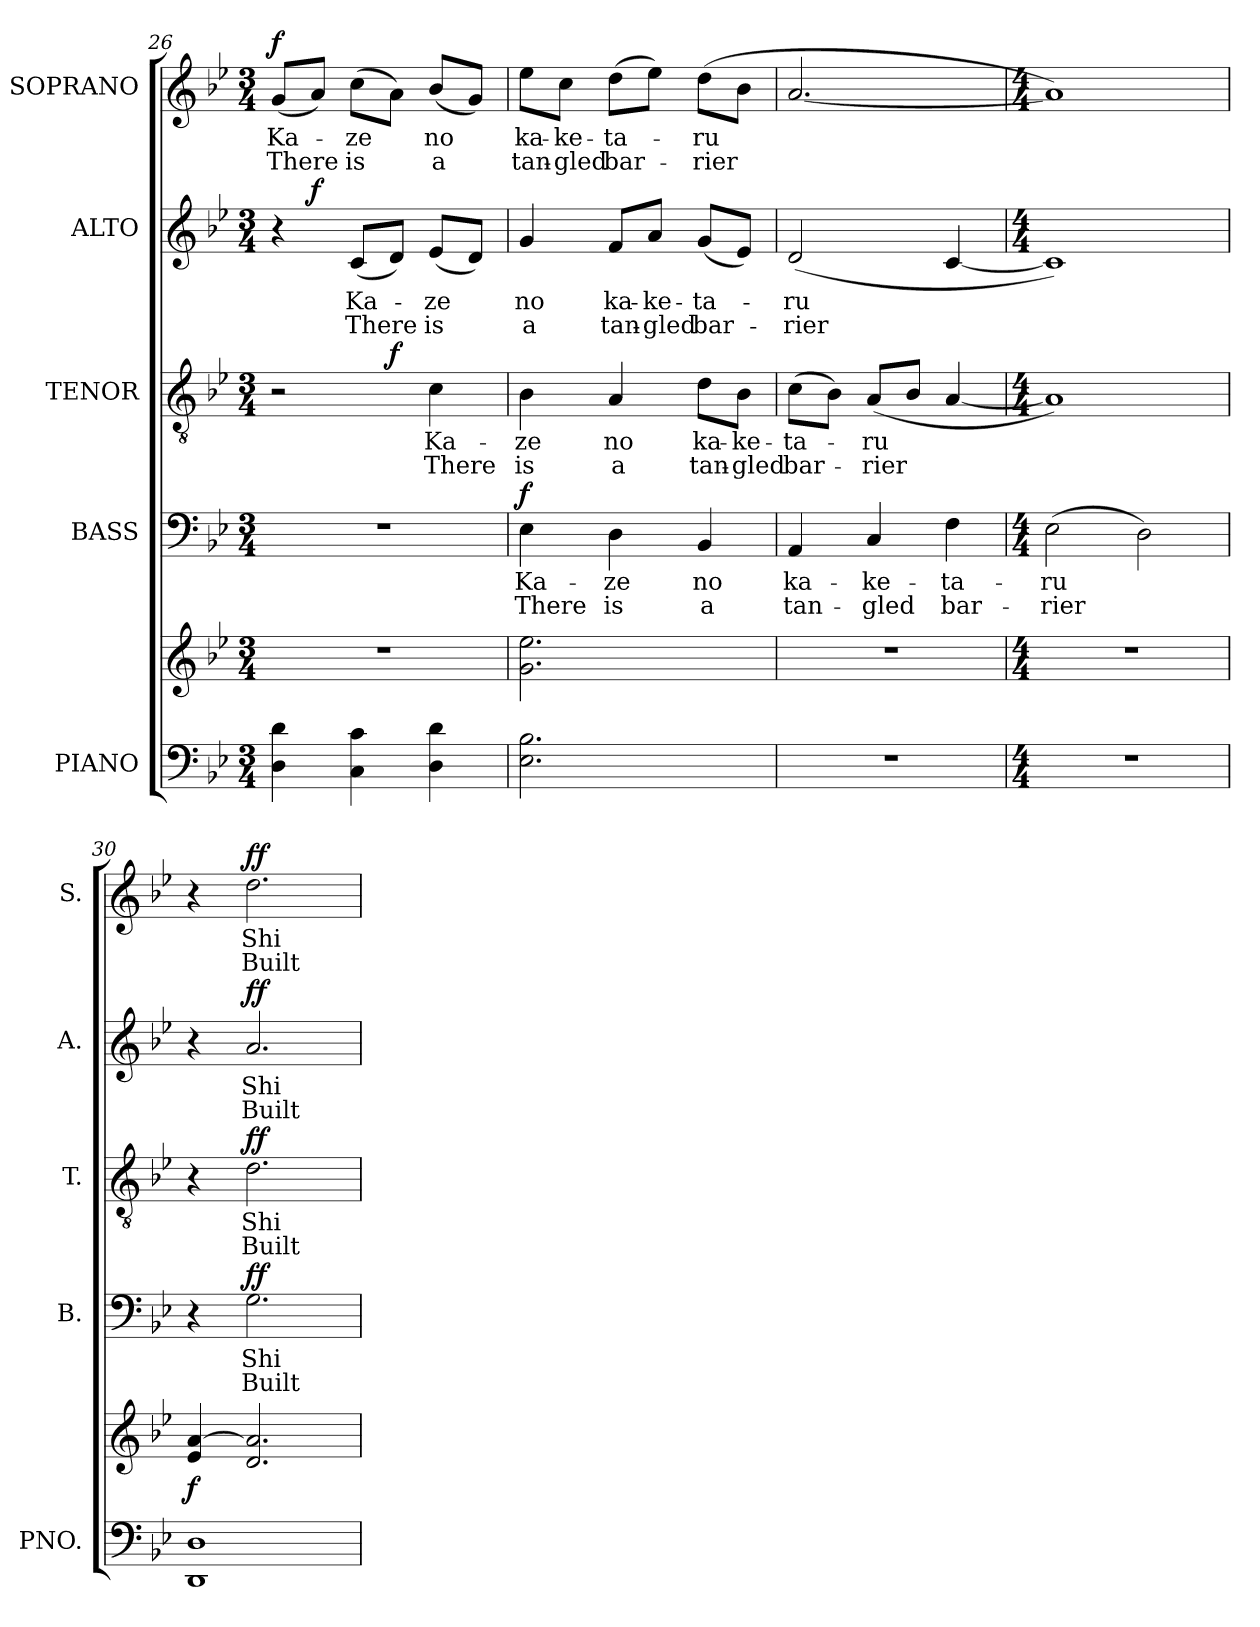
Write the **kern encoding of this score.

**kern	**kern	**dynam	**kern	**text	**text	**dynam	**kern	**text	**text	**dynam	**kern	**text	**text	**dynam	**kern	**text	**text	**dynam
*part5	*part5	*part5	*part4	*part4	*part4	*part4	*part3	*part3	*part3	*part3	*part2	*part2	*part2	*part2	*part1	*part1	*part1	*part1
*staff6	*staff5	*staff5/6	*staff4	*staff4	*staff4	*staff4	*staff3	*staff3	*staff3	*staff3	*staff2	*staff2	*staff2	*staff2	*staff1	*staff1	*staff1	*staff1
*I"PIANO	*	*	*I"BASS	*	*	*	*I"TENOR	*	*	*	*I"ALTO	*	*	*	*I"SOPRANO	*	*	*
*I'PNO.	*	*	*I'B.	*	*	*	*I'T.	*	*	*	*I'A.	*	*	*	*I'S.	*	*	*
*clefF4	*clefG2	*	*clefF4	*	*	*	*clefGv2	*	*	*	*clefG2	*	*	*	*clefG2	*	*	*
*	*	*	*	*	*	*	*ITrd7c12	*	*	*	*	*	*	*	*	*	*	*
*k[b-e-]	*k[b-e-]	*	*k[b-e-]	*	*	*	*k[b-e-]	*	*	*	*k[b-e-]	*	*	*	*k[b-e-]	*	*	*
*g:	*g:	*	*g:	*	*	*	*g:	*	*	*	*g:	*	*	*	*g:	*	*	*
*M3/4	*M3/4	*	*M3/4	*	*	*	*M3/4	*	*	*	*M3/4	*	*	*	*M3/4	*	*	*
=26	=26	=26	=26	=26	=26	=26	=26	=26	=26	=26	=26	=26	=26	=26	=26	=26	=26	=26
!	!LO:N:vis=1	!	!LO:N:vis=1	!	!	!	!	!	!	!	!	!	!	!	!	!	!	!
!	!	!	!	!	!	!	!	!	!	!	!	!	!	!	!	!LO:LY:b:color=#000000	!LO:LY:b:color=#000000	!
*	*	*	*	*	*	*	*^	*	*	*	*^	*	*	*	*	*	*	*
4Di\ 4di	2.r	.	2.r	.	.	.	2r	4.ryy	.	.	.	4r	8ryy	.	.	.	(8gi/L	Ka-	There	f
.	.	.	.	.	.	.	.	.	.	.	.	.	2ryy	.	.	f	8ai/J)	.	.	.
!	!	!	!	!	!	!	!	!	!	!	!	!	!	!LO:LY:b:color=#000000	!LO:LY:b:color=#000000	!	!	!	!	!
!	!	!	!	!	!	!	!	!	!	!	!	!	!	!	!	!	!	!LO:LY:b:color=#000000	!LO:LY:b:color=#000000	!
4Ci\ 4ci	.	.	.	.	.	.	.	.	.	.	.	(8ci/L	.	Ka-	There	.	(8cci\L	-ze	is	.
.	.	.	.	.	.	.	.	4.ryy	.	.	f	8di/J)	.	.	.	.	8ai\J)	.	.	.
!	!	!	!	!	!	!	!	!	!LO:LY:b:color=#000000	!LO:LY:b:color=#000000	!	!	!	!	!	!	!	!	!	!
!	!	!	!	!	!	!	!	!	!	!	!	!	!	!LO:LY:b:color=#000000	!LO:LY:b:color=#000000	!	!	!	!	!
!	!	!	!	!	!	!	!	!	!	!	!	!	!	!	!	!	!	!LO:LY:b:color=#000000	!LO:LY:b:color=#000000	!
4Di\ 4di	.	.	.	.	.	.	4Ci\	.	Ka-	There	.	(8e-i/L	.	-ze	is	.	(8b-i/L	no	a	.
.	.	.	.	.	.	.	.	.	.	.	.	8di/J)	8ryy	.	.	.	8gi/J)	.	.	.
*	*	*	*	*	*	*	*v	*v	*	*	*	*	*	*	*	*	*	*	*	*
*	*	*	*	*	*	*	*	*	*	*	*v	*v	*	*	*	*	*	*	*
=27	=27	=27	=27	=27	=27	=27	=27	=27	=27	=27	=27	=27	=27	=27	=27	=27	=27	=27
*	*	*	*	*	*	*	*^	*	*	*	*^	*	*	*	*	*	*	*
!	!	!	!	!LO:LY:b:color=#000000	!LO:LY:b:color=#000000	!	!	!	!	!	!	!	!	!	!	!	!	!	!	!
*	*	*	*	*	*	*	*v	*v	*	*	*	*	*	*	*	*	*	*	*	*
*	*	*	*	*	*	*	*	*	*	*	*v	*v	*	*	*	*	*	*	*
*	*	*	*	*	*	*	*^	*	*	*	*^	*	*	*	*	*	*	*
!	!	!	!	!	!	!	!	!	!LO:LY:b:color=#000000	!LO:LY:b:color=#000000	!	!	!	!	!	!	!	!	!	!
*	*	*	*	*	*	*	*v	*v	*	*	*	*	*	*	*	*	*	*	*	*
*	*	*	*	*	*	*	*	*	*	*	*v	*v	*	*	*	*	*	*	*
*	*	*	*	*	*	*	*^	*	*	*	*^	*	*	*	*	*	*	*
!	!	!	!	!	!	!	!	!	!	!	!	!	!	!LO:LY:b:color=#000000	!LO:LY:b:color=#000000	!	!	!	!	!
*	*	*	*	*	*	*	*v	*v	*	*	*	*	*	*	*	*	*	*	*	*
*	*	*	*	*	*	*	*	*	*	*	*v	*v	*	*	*	*	*	*	*
*	*	*	*	*	*	*	*^	*	*	*	*^	*	*	*	*	*	*	*
!	!	!	!	!	!	!	!	!	!	!	!	!	!	!	!	!	!	!LO:LY:b:color=#000000	!LO:LY:b:color=#000000	!
*	*	*	*	*	*	*	*v	*v	*	*	*	*	*	*	*	*	*	*	*	*
*	*	*	*	*	*	*	*	*	*	*	*v	*v	*	*	*	*	*	*	*
2.E-i\ 2.B-i	2.gi\ 2.ee-i	.	4E-i\	Ka-	There	f	4BB-i\	-ze	is	.	4gi/	no	a	.	8ee-i\L	ka-	tan-	.
!	!	!	!	!	!	!	!	!	!	!	!	!	!	!	!	!LO:LY:b:color=#000000	!LO:LY:b:color=#000000	!
.	.	.	.	.	.	.	.	.	.	.	.	.	.	.	8cci\J	-ke-	-gled	.
!	!	!	!	!LO:LY:b:color=#000000	!LO:LY:b:color=#000000	!	!	!	!	!	!	!	!	!	!	!	!	!
!	!	!	!	!	!	!	!	!LO:LY:b:color=#000000	!LO:LY:b:color=#000000	!	!	!	!	!	!	!	!	!
!	!	!	!	!	!	!	!	!	!	!	!	!LO:LY:b:color=#000000	!LO:LY:b:color=#000000	!	!	!	!	!
!	!	!	!	!	!	!	!	!	!	!	!	!	!	!	!	!LO:LY:b:color=#000000	!LO:LY:b:color=#000000	!
.	.	.	4Di\	-ze	is	.	4AAi/	no	a	.	8fi/L	ka-	tan-	.	(8ddi\L	-ta-	bar-	.
!	!	!	!	!	!	!	!	!	!	!	!	!LO:LY:b:color=#000000	!LO:LY:b:color=#000000	!	!	!	!	!
.	.	.	.	.	.	.	.	.	.	.	8ai/J	-ke-	-gled	.	8ee-i\J)	.	.	.
!	!	!	!	!LO:LY:b:color=#000000	!LO:LY:b:color=#000000	!	!	!	!	!	!	!	!	!	!	!	!	!
!	!	!	!	!	!	!	!	!LO:LY:b:color=#000000	!LO:LY:b:color=#000000	!	!	!	!	!	!	!	!	!
!	!	!	!	!	!	!	!	!	!	!	!	!LO:LY:b:color=#000000	!LO:LY:b:color=#000000	!	!	!	!	!
!	!	!	!	!	!	!	!	!	!	!	!	!	!	!	!	!LO:LY:b:color=#000000	!LO:LY:b:color=#000000	!
.	.	.	4BB-i/	no	a	.	8Di\L	ka-	tan-	.	(8gi/L	-ta-	bar-	.	(8ddi\L	-ru	-rier	.
!	!	!	!	!	!	!	!	!LO:LY:b:color=#000000	!LO:LY:b:color=#000000	!	!	!	!	!	!	!	!	!
.	.	.	.	.	.	.	8BB-i\J	-ke-	-gled	.	8e-i/J)	.	.	.	8b-i\J	.	.	.
!!LO:PB:g=z
=28	=28	=28	=28	=28	=28	=28	=28	=28	=28	=28	=28	=28	=28	=28	=28	=28	=28	=28
!LO:N:vis=1	!LO:N:vis=1	!	!	!	!	!	!	!	!	!	!	!	!	!	!	!	!	!
!	!	!	!	!LO:LY:b:color=#000000	!LO:LY:b:color=#000000	!	!	!	!	!	!	!	!	!	!	!	!	!
!	!	!	!	!	!	!	!	!LO:LY:b:color=#000000	!LO:LY:b:color=#000000	!	!	!	!	!	!	!	!	!
!	!	!	!	!	!	!	!	!	!	!	!	!LO:LY:b:color=#000000	!LO:LY:b:color=#000000	!	!	!	!	!
2.r	2.r	.	4AAi/	ka-	tan-	.	(8Ci\L	-ta-	bar-	.	(2di/	-ru	-rier	.	[2.ai/	.	.	.
.	.	.	.	.	.	.	8BB-i\J)	.	.	.	.	.	.	.	.	.	.	.
!	!	!	!	!LO:LY:b:color=#000000	!LO:LY:b:color=#000000	!	!	!	!	!	!	!	!	!	!	!	!	!
!	!	!	!	!	!	!	!	!LO:LY:b:color=#000000	!LO:LY:b:color=#000000	!	!	!	!	!	!	!	!	!
.	.	.	4Ci/	-ke-	-gled	.	(8AAi/L	-ru	-rier	.	.	.	.	.	.	.	.	.
.	.	.	.	.	.	.	8BB-i/J	.	.	.	.	.	.	.	.	.	.	.
!	!	!	!	!LO:LY:b:color=#000000	!LO:LY:b:color=#000000	!	!	!	!	!	!	!	!	!	!	!	!	!
.	.	.	4Fi\	-ta-	bar-	.	[4AAi/	.	.	.	[4ci/	.	.	.	.	.	.	.
=29	=29	=29	=29	=29	=29	=29	=29	=29	=29	=29	=29	=29	=29	=29	=29	=29	=29	=29
*M4/4	*M4/4	*	*M4/4	*	*	*	*M4/4	*	*	*	*M4/4	*	*	*	*M4/4	*	*	*
!	!	!	!	!LO:LY:b:color=#000000	!LO:LY:b:color=#000000	!	!	!	!	!	!	!	!	!	!	!	!	!
1r	1r	.	(2E-i\	-ru	-rier	.	1AAi])	.	.	.	1ci])	.	.	.	1ai])	.	.	.
.	.	.	2Di\)	.	.	.	.	.	.	.	.	.	.	.	.	.	.	.
=30	=30	=30	=30	=30	=30	=30	=30	=30	=30	=30	=30	=30	=30	=30	=30	=30	=30	=30
1DDi 1Di	4e-i/ [4ai	f	4r	.	.	.	4r	.	.	.	4r	.	.	.	4r	.	.	.
!	!	!	!	!LO:LY:b:color=#000000	!LO:LY:b:color=#000000	!	!	!	!	!	!	!	!	!	!	!	!	!
!	!	!	!	!	!	!	!	!LO:LY:b:color=#000000	!LO:LY:b:color=#000000	!	!	!	!	!	!	!	!	!
!	!	!	!	!	!	!	!	!	!	!	!	!LO:LY:b:color=#000000	!LO:LY:b:color=#000000	!	!	!	!	!
!	!	!	!	!	!	!	!	!	!	!	!	!	!	!	!	!LO:LY:b:color=#000000	!LO:LY:b:color=#000000	!
.	2.di/ 2.ai]	.	2.Gi\	Shi-	Built	ff	2.Di\	Shi-	Built	ff	2.ai/	Shi-	Built	ff	2.ddi\	Shi-	Built	ff
=	=	=	=	=	=	=	=	=	=	=	=	=	=	=	=	=	=	=
*-	*-	*-	*-	*-	*-	*-	*-	*-	*-	*-	*-	*-	*-	*-	*-	*-	*-	*-
